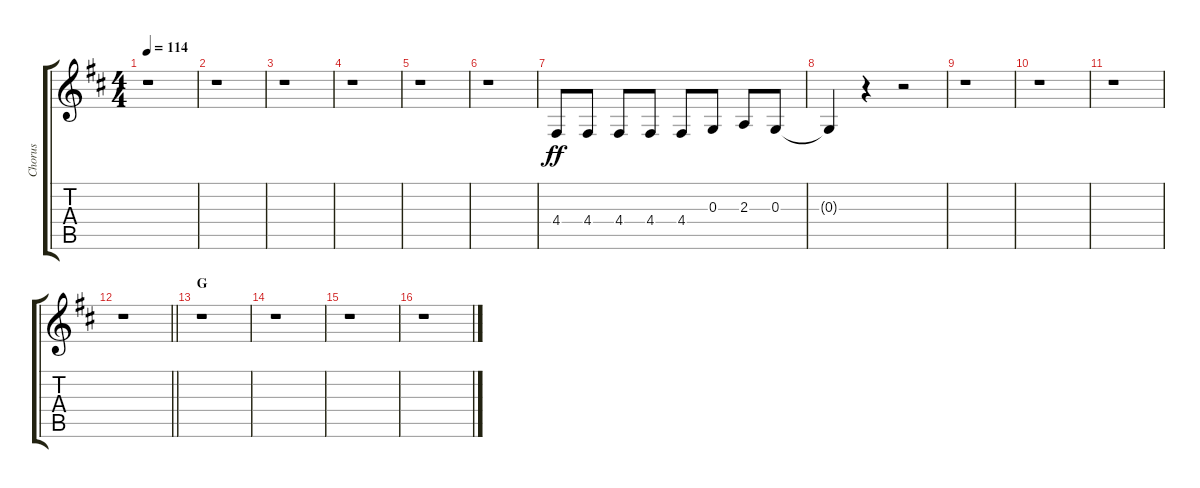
\track ("Chorus" "Chorus") {instrument voiceoohs}
\staff {score tabs}
\tuning (E4 B3 G3 D3 A2 E2) {hide}
\ts (4 4)
\tempo 114
\clef g2
\ks d
r.1{dy ff} |
r.1 |
r.1 |
r.1 |
r.1 |
r.1 |
4.4.8 4.4.8 4.4.8 4.4.8 4.4.8 0.3.8 2.3.8 0.3.8 |
0.3{t}.4 r.4 r.2 |
r.1 |
r.1 |
r.1 |
\barLineRight lightlight
r.1 |
\section ("" "G")
r.1 |
r.1 |
r.1 |
r.1
